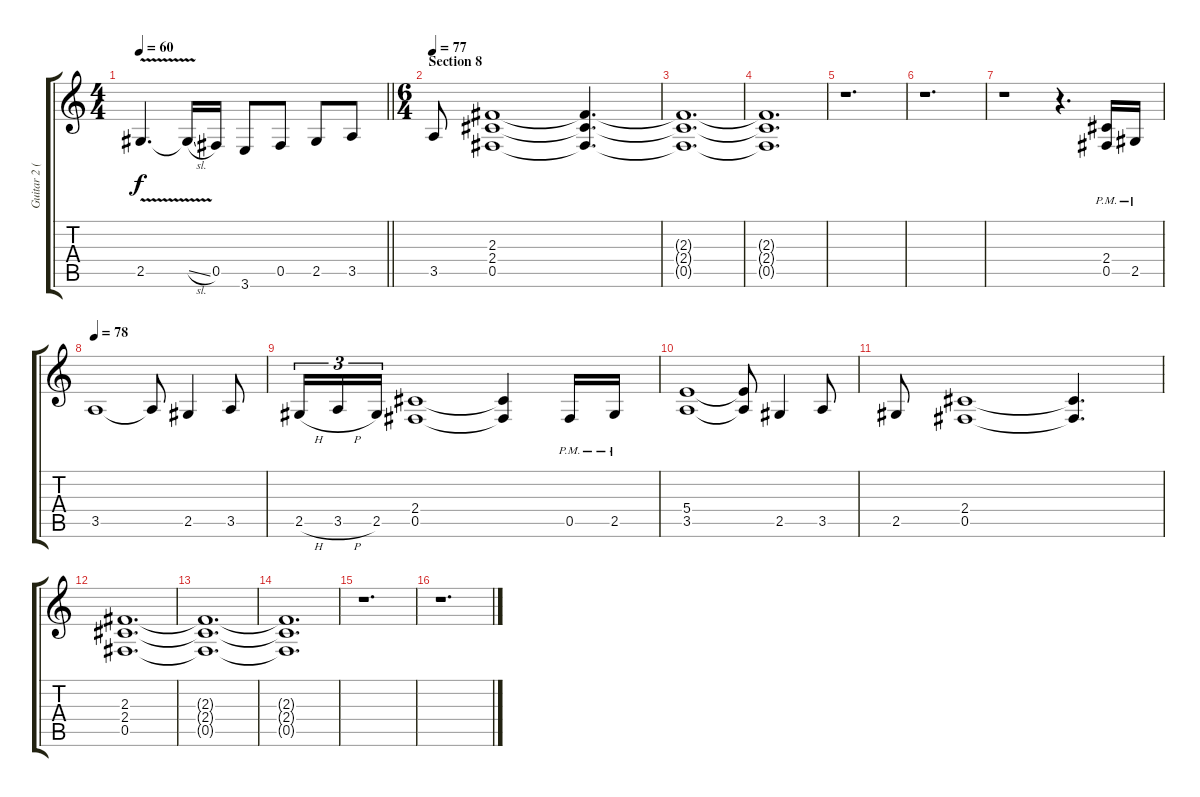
\track ("Guitar 2 (Distortion)" "Guitar 2 (") {instrument distortionguitar}
\staff {score tabs}
\tuning (Db4 Ab3 E3 B2 Gb2 Db2) {hide}
\ts (4 4)
\tempo 60
\clef g2
\barLineRight lightlight
\ks c
2.5{v}.4{d dy f} 2.5{sl t}.16 0.5.16 3.6.8 0.5.8 2.5.8 3.5.8 |
\ts (6 4)
\section ("" "Section 8")
\tempo 77
3.5.8 (2.3 2.4 0.5).1{volume 0} (2.3{t} 2.4{t} 0.5{t}).4{d} |
(2.3{t} 2.4{t} 0.5{t}).1{d} |
(2.3{t} 2.4{t} 0.5{t}).1{d} |
r.1{d} |
r.1{d} |
r.1{volume 14} r.4{d} (2.4{pm} 0.5{pm}).16 2.5{pm}.16 |
\tempo 78
3.5.1 3.5{t}.8 2.5.4 3.5.8 |
2.5{h}.16{tu (3 2)} 3.5{h}.16{tu (3 2)} 2.5.16{tu (3 2)} (2.4 0.5).1 (2.4{t} 0.5{t}).4 0.5{pm}.16 2.5{pm}.16 |
(5.4 3.5).1 (5.4{t} 3.5{t}).8 2.5.4 3.5.8 |
2.5.8 (2.4 0.5).1 (2.4{t} 0.5{t}).4{d} |
(2.3 2.4 0.5).1{d volume 0} |
(2.3{t} 2.4{t} 0.5{t}).1{d} |
(2.3{t} 2.4{t} 0.5{t}).1{d} |
r.1{d} |
r.1{d}
